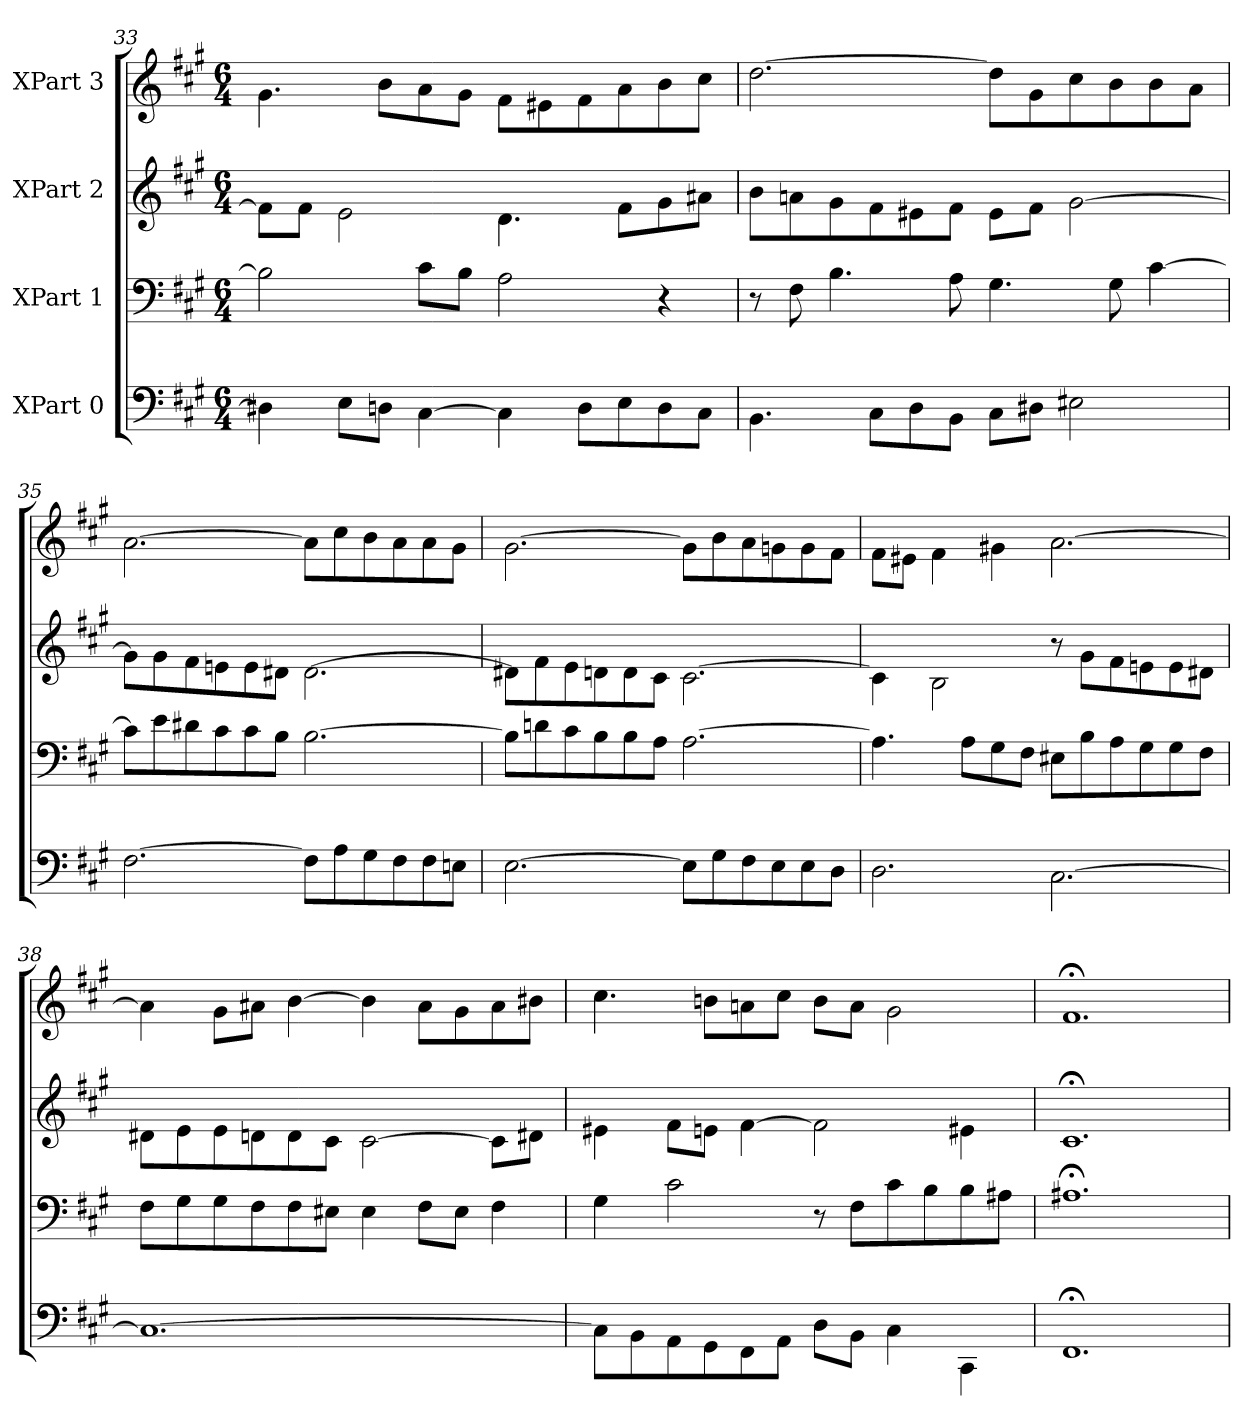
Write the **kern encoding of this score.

**kern	**kern	**kern	**kern
*part4	*part3	*part2	*part1
*staff4	*staff3	*staff2	*staff1
*I"XPart 0	*I"XPart 1	*I"XPart 2	*I"XPart 3
*clefF4	*clefF4	*clefG2	*clefG2
*k[f#c#g#]	*k[f#c#g#]	*k[f#c#g#]	*k[f#c#g#]
*M6/4	*M6/4	*M6/4	*M6/4
=33	=33	=33	=33
4D#X\]	2B\]	8f#\L]	4.g#\
.	.	8f#\J	.
8E\L	.	2e\	.
8Dn\J	.	.	8b\L
[4C#\	8c#\L	.	8a\
.	8B\J	.	8g#\J
4C#\]	2A\	4.d\	8f#\L
.	.	.	8e#X\
8D\L	.	.	8f#\
8E\	.	8f#\L	8a\
8D\	4r	8g#\	8b\
8C#\J	.	8a#X\J	8cc#\J
=34	=34	=34	=34
4.BB\	8r	8b\L	[2.dd\
.	8F#\	8an\	.
.	4.B\	8g#\	.
8C#\L	.	8f#\	.
8D\	.	8e#X\	.
8BB\J	8A\	8f#\J	.
8C#\L	4.G#\	8e#\L	8dd\L]
8D#X\J	.	8f#\J	8g#\
2E#X\	.	[2g#\	8cc#\
.	8G#\	.	8b\
.	[4c#\	.	8b\
.	.	.	8a\J
=35	=35	=35	=35
[2.F#\	8c#\L]	8g#\L]	[2.a\
.	8e\	8g#\	.
.	8d#X\	8f#\	.
.	8c#\	8en\	.
.	8c#\	8e\	.
.	8B\J	8d#X\J	.
8F#\L]	[2.B\	[2.d#\	8a\L]
8A\	.	.	8cc#\
8G#\	.	.	8b\
8F#\	.	.	8a\
8F#\	.	.	8a\
8En\J	.	.	8g#\J
=36	=36	=36	=36
[2.E\	8B\L]	8d#X\L]	[2.g#\
.	8dn\	8f#\	.
.	8c#\	8e\	.
.	8B\	8dn\	.
.	8B\	8d\	.
.	8A\J	8c#\J	.
8E\L]	[2.A\	[2.c#\	8g#\L]
8G#\	.	.	8b\
8F#\	.	.	8a\
8E\	.	.	8gn\
8E\	.	.	8g\
8D\J	.	.	8f#\J
=37	=37	=37	=37
2.D\	4.A\]	4c#\]	8f#\L
.	.	.	8e#X\J
.	.	2B\	4f#\
.	8A\L	.	.
.	8G#\	.	4g#X\
.	8F#\J	.	.
[2.C#\	8E#X\L	8r	[2.a\
.	8B\	8g#\L	.
.	8A\	8f#\	.
.	8G#\	8en\	.
.	8G#\	8e\	.
.	8F#\J	8d#X\J	.
=38	=38	=38	=38
1.C#\_	8F#\L	8d#X\L	4a\]
.	8G#\	8e\	.
.	8G#\	8e\	8g#\L
.	8F#\	8dn\	8a#X\J
.	8F#\	8d\	[4b\
.	8E#X\J	8c#\J	.
.	4E#\	[2c#\	4b\]
.	8F#\L	.	8a#\L
.	8E#\J	.	8g#\
.	4F#\	8c#\L]	8a#\
.	.	8d#X\J	8b#X\J
=39	=39	=39	=39
8C#\L]	4G#\	4e#X\	4.cc#\
8BB\	.	.	.
8AA\	2c#\	8f#\L	.
8GG#\	.	8en\J	8bn\L
8FF#\	.	[4f#\	8an\
8AA\J	.	.	8cc#\J
8D\L	8r	2f#\]	8b\L
8BB\J	8F#\L	.	8a\J
4C#\	8c#\	.	2g#\
.	8B\	.	.
4CC#\	8B\	4e#X\	.
.	8A#X\J	.	.
=40	=40	=40	=40
1.FF#;<\	1.A#X;<\	1.c#;<\	1.f#;<\
=	=	=	=
*-	*-	*-	*-
